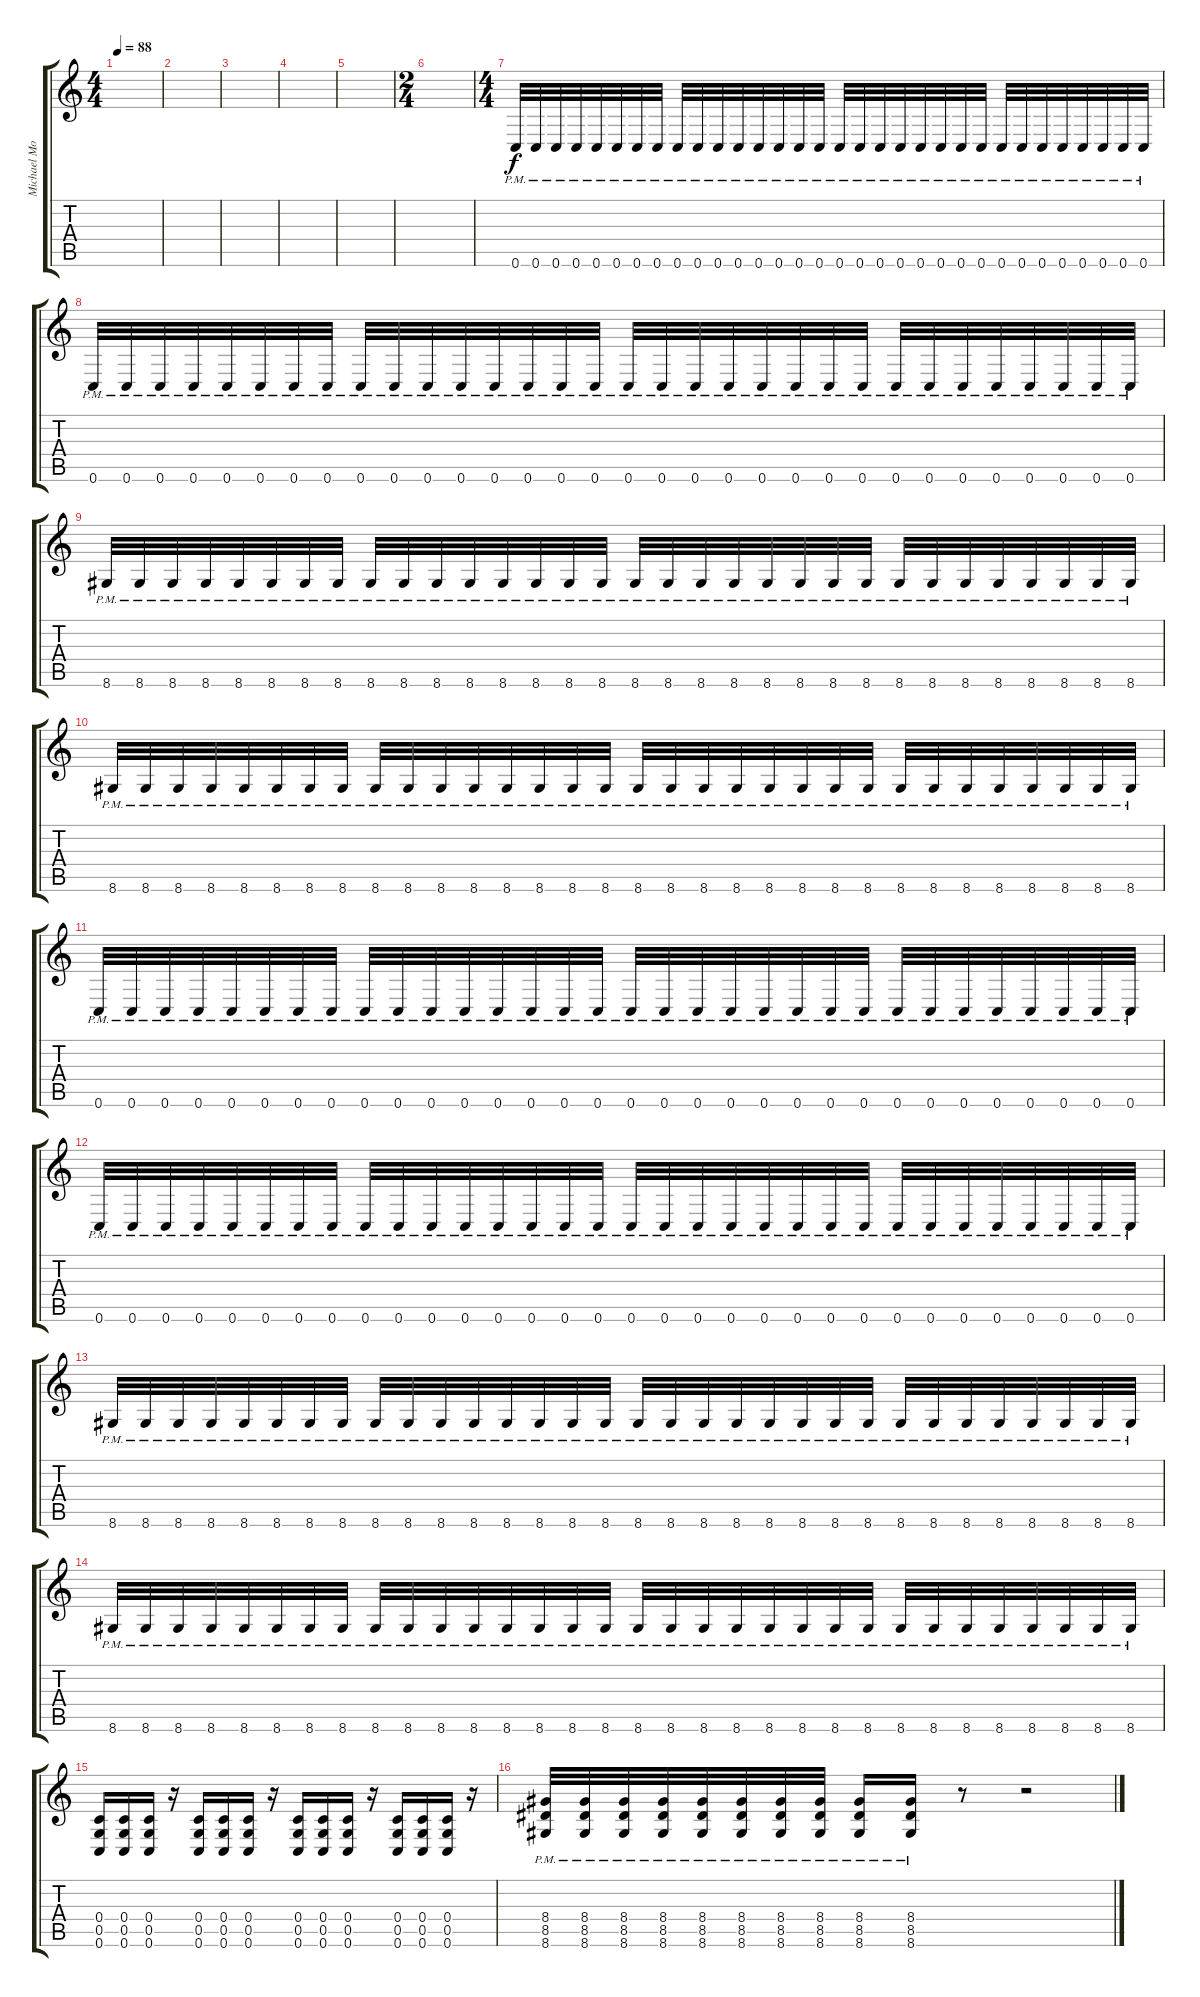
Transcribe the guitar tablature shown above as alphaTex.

\track ("Michael Money" "Michael Mo") {instrument distortionguitar}
\staff {score tabs}
\tuning (D4 A3 F3 C3 G2 C2) {hide}
\ts (4 4)
\tempo 88
\clef g2
\ks c
|
|
|
|
|
\ts (2 4)
|
\ts (4 4)
0.6{pm}.32 0.6{pm}.32 0.6{pm}.32 0.6{pm}.32 0.6{pm}.32 0.6{pm}.32 0.6{pm}.32 0.6{pm}.32 0.6{pm}.32 0.6{pm}.32 0.6{pm}.32 0.6{pm}.32 0.6{pm}.32 0.6{pm}.32 0.6{pm}.32 0.6{pm}.32 0.6{pm}.32 0.6{pm}.32 0.6{pm}.32 0.6{pm}.32 0.6{pm}.32 0.6{pm}.32 0.6{pm}.32 0.6{pm}.32 0.6{pm}.32 0.6{pm}.32 0.6{pm}.32 0.6{pm}.32 0.6{pm}.32 0.6{pm}.32 0.6{pm}.32 0.6{pm}.32 |
0.6{pm}.32 0.6{pm}.32 0.6{pm}.32 0.6{pm}.32 0.6{pm}.32 0.6{pm}.32 0.6{pm}.32 0.6{pm}.32 0.6{pm}.32 0.6{pm}.32 0.6{pm}.32 0.6{pm}.32 0.6{pm}.32 0.6{pm}.32 0.6{pm}.32 0.6{pm}.32 0.6{pm}.32 0.6{pm}.32 0.6{pm}.32 0.6{pm}.32 0.6{pm}.32 0.6{pm}.32 0.6{pm}.32 0.6{pm}.32 0.6{pm}.32 0.6{pm}.32 0.6{pm}.32 0.6{pm}.32 0.6{pm}.32 0.6{pm}.32 0.6{pm}.32 0.6{pm}.32 |
8.6{pm}.32 8.6{pm}.32 8.6{pm}.32 8.6{pm}.32 8.6{pm}.32 8.6{pm}.32 8.6{pm}.32 8.6{pm}.32 8.6{pm}.32 8.6{pm}.32 8.6{pm}.32 8.6{pm}.32 8.6{pm}.32 8.6{pm}.32 8.6{pm}.32 8.6{pm}.32 8.6{pm}.32 8.6{pm}.32 8.6{pm}.32 8.6{pm}.32 8.6{pm}.32 8.6{pm}.32 8.6{pm}.32 8.6{pm}.32 8.6{pm}.32 8.6{pm}.32 8.6{pm}.32 8.6{pm}.32 8.6{pm}.32 8.6{pm}.32 8.6{pm}.32 8.6{pm}.32 |
8.6{pm}.32 8.6{pm}.32 8.6{pm}.32 8.6{pm}.32 8.6{pm}.32 8.6{pm}.32 8.6{pm}.32 8.6{pm}.32 8.6{pm}.32 8.6{pm}.32 8.6{pm}.32 8.6{pm}.32 8.6{pm}.32 8.6{pm}.32 8.6{pm}.32 8.6{pm}.32 8.6{pm}.32 8.6{pm}.32 8.6{pm}.32 8.6{pm}.32 8.6{pm}.32 8.6{pm}.32 8.6{pm}.32 8.6{pm}.32 8.6{pm}.32 8.6{pm}.32 8.6{pm}.32 8.6{pm}.32 8.6{pm}.32 8.6{pm}.32 8.6{pm}.32 8.6{pm}.32 |
0.6{pm}.32 0.6{pm}.32 0.6{pm}.32 0.6{pm}.32 0.6{pm}.32 0.6{pm}.32 0.6{pm}.32 0.6{pm}.32 0.6{pm}.32 0.6{pm}.32 0.6{pm}.32 0.6{pm}.32 0.6{pm}.32 0.6{pm}.32 0.6{pm}.32 0.6{pm}.32 0.6{pm}.32 0.6{pm}.32 0.6{pm}.32 0.6{pm}.32 0.6{pm}.32 0.6{pm}.32 0.6{pm}.32 0.6{pm}.32 0.6{pm}.32 0.6{pm}.32 0.6{pm}.32 0.6{pm}.32 0.6{pm}.32 0.6{pm}.32 0.6{pm}.32 0.6{pm}.32 |
0.6{pm}.32 0.6{pm}.32 0.6{pm}.32 0.6{pm}.32 0.6{pm}.32 0.6{pm}.32 0.6{pm}.32 0.6{pm}.32 0.6{pm}.32 0.6{pm}.32 0.6{pm}.32 0.6{pm}.32 0.6{pm}.32 0.6{pm}.32 0.6{pm}.32 0.6{pm}.32 0.6{pm}.32 0.6{pm}.32 0.6{pm}.32 0.6{pm}.32 0.6{pm}.32 0.6{pm}.32 0.6{pm}.32 0.6{pm}.32 0.6{pm}.32 0.6{pm}.32 0.6{pm}.32 0.6{pm}.32 0.6{pm}.32 0.6{pm}.32 0.6{pm}.32 0.6{pm}.32 |
8.6{pm}.32 8.6{pm}.32 8.6{pm}.32 8.6{pm}.32 8.6{pm}.32 8.6{pm}.32 8.6{pm}.32 8.6{pm}.32 8.6{pm}.32 8.6{pm}.32 8.6{pm}.32 8.6{pm}.32 8.6{pm}.32 8.6{pm}.32 8.6{pm}.32 8.6{pm}.32 8.6{pm}.32 8.6{pm}.32 8.6{pm}.32 8.6{pm}.32 8.6{pm}.32 8.6{pm}.32 8.6{pm}.32 8.6{pm}.32 8.6{pm}.32 8.6{pm}.32 8.6{pm}.32 8.6{pm}.32 8.6{pm}.32 8.6{pm}.32 8.6{pm}.32 8.6{pm}.32 |
8.6{pm}.32 8.6{pm}.32 8.6{pm}.32 8.6{pm}.32 8.6{pm}.32 8.6{pm}.32 8.6{pm}.32 8.6{pm}.32 8.6{pm}.32 8.6{pm}.32 8.6{pm}.32 8.6{pm}.32 8.6{pm}.32 8.6{pm}.32 8.6{pm}.32 8.6{pm}.32 8.6{pm}.32 8.6{pm}.32 8.6{pm}.32 8.6{pm}.32 8.6{pm}.32 8.6{pm}.32 8.6{pm}.32 8.6{pm}.32 8.6{pm}.32 8.6{pm}.32 8.6{pm}.32 8.6{pm}.32 8.6{pm}.32 8.6{pm}.32 8.6{pm}.32 8.6{pm}.32 |
(0.4 0.5 0.6).16 (0.4 0.5 0.6).16 (0.4 0.5 0.6).16 r.16 (0.4 0.5 0.6).16 (0.4 0.5 0.6).16 (0.4 0.5 0.6).16 r.16 (0.4 0.5 0.6).16 (0.4 0.5 0.6).16 (0.4 0.5 0.6).16 r.16 (0.4 0.5 0.6).16 (0.4 0.5 0.6).16 (0.4 0.5 0.6).16 r.16 |
(8.4{pm} 8.5{pm} 8.6{pm}).32 (8.4{pm} 8.5{pm} 8.6{pm}).32 (8.4{pm} 8.5{pm} 8.6{pm}).32 (8.4{pm} 8.5{pm} 8.6{pm}).32 (8.4{pm} 8.5{pm} 8.6{pm}).32 (8.4{pm} 8.5{pm} 8.6{pm}).32 (8.4{pm} 8.5{pm} 8.6{pm}).32 (8.4{pm} 8.5{pm} 8.6{pm}).32 (8.4{pm} 8.5{pm} 8.6{pm}).16 (8.4{pm} 8.5{pm} 8.6{pm}).16 r.8 r.2
